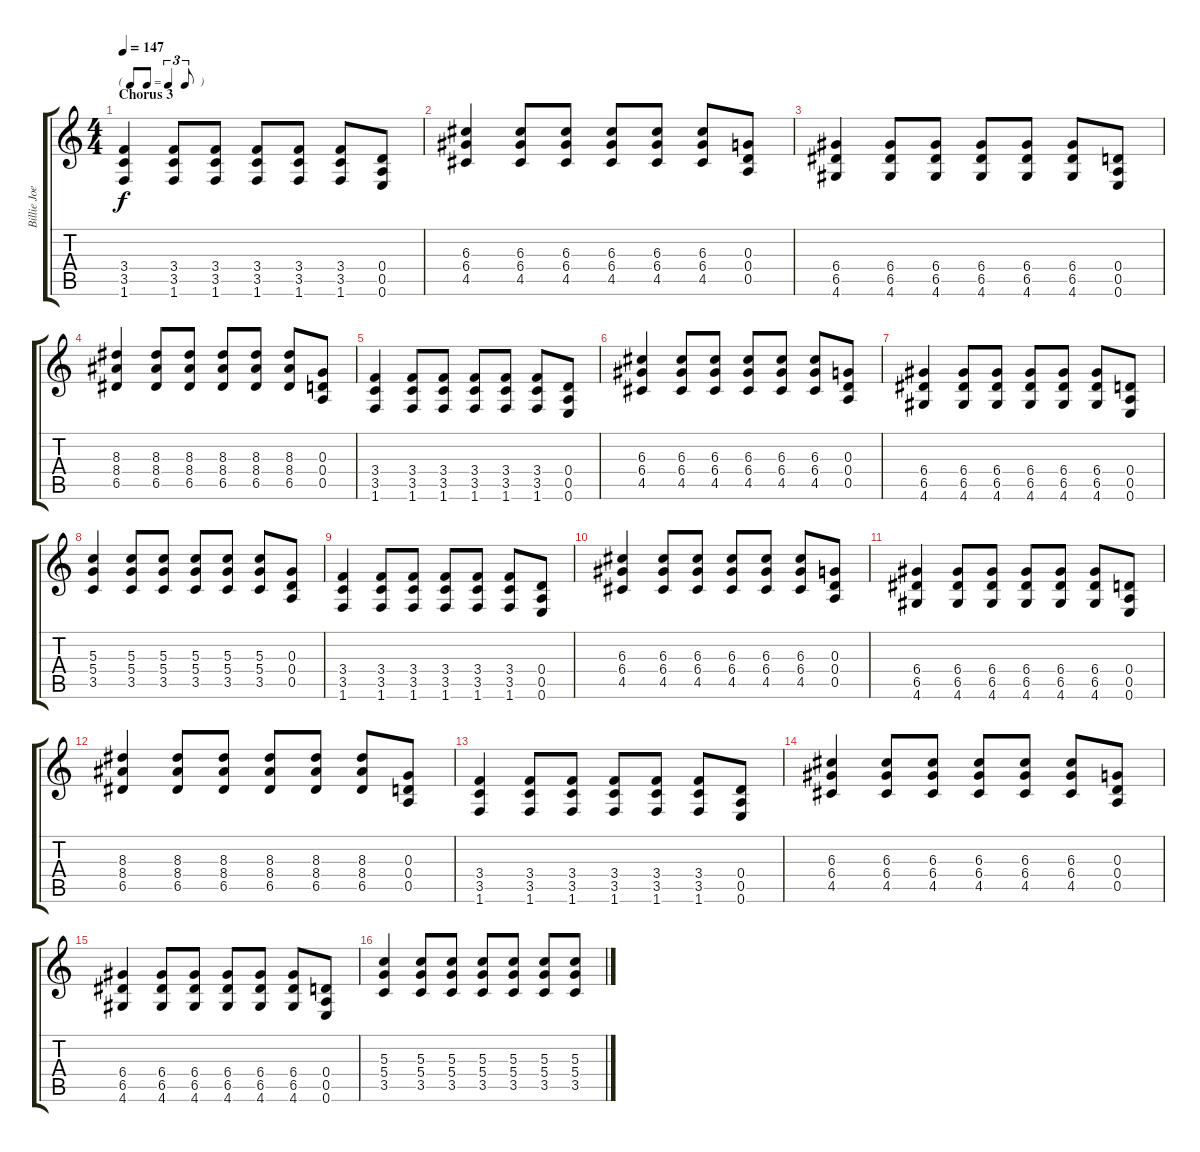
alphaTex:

\track ("Billie Joe Armstrong - Rhythm" "Billie Joe") {instrument distortionguitar}
\staff {score tabs}
\tuning (E4 B3 G3 D3 A2 E2) {hide}
\ts (4 4)
\tf triplet8th
\section ("" "Chorus 3")
\tempo 147
\clef g2
\ks c
(3.4 3.5 1.6).4{dy f} (3.4 3.5 1.6).8 (3.4 3.5 1.6).8 (3.4 3.5 1.6).8 (3.4 3.5 1.6).8 (3.4 3.5 1.6).8 (0.4 0.5 0.6).8 |
(6.3 6.4 4.5).4 (6.3 6.4 4.5).8 (6.3 6.4 4.5).8 (6.3 6.4 4.5).8 (6.3 6.4 4.5).8 (6.3 6.4 4.5).8 (0.3 0.4 0.5).8 |
(6.4 6.5 4.6).4 (6.4 6.5 4.6).8 (6.4 6.5 4.6).8 (6.4 6.5 4.6).8 (6.4 6.5 4.6).8 (6.4 6.5 4.6).8 (0.4 0.5 0.6).8 |
(8.3 8.4 6.5).4 (8.3 8.4 6.5).8 (8.3 8.4 6.5).8 (8.3 8.4 6.5).8 (8.3 8.4 6.5).8 (8.3 8.4 6.5).8 (0.3 0.4 0.5).8 |
(3.4 3.5 1.6).4 (3.4 3.5 1.6).8 (3.4 3.5 1.6).8 (3.4 3.5 1.6).8 (3.4 3.5 1.6).8 (3.4 3.5 1.6).8 (0.4 0.5 0.6).8 |
(6.3 6.4 4.5).4 (6.3 6.4 4.5).8 (6.3 6.4 4.5).8 (6.3 6.4 4.5).8 (6.3 6.4 4.5).8 (6.3 6.4 4.5).8 (0.3 0.4 0.5).8 |
(6.4 6.5 4.6).4 (6.4 6.5 4.6).8 (6.4 6.5 4.6).8 (6.4 6.5 4.6).8 (6.4 6.5 4.6).8 (6.4 6.5 4.6).8 (0.4 0.5 0.6).8 |
(5.3 5.4 3.5).4 (5.3 5.4 3.5).8 (5.3 5.4 3.5).8 (5.3 5.4 3.5).8 (5.3 5.4 3.5).8 (5.3 5.4 3.5).8 (0.3 0.4 0.5).8 |
(3.4 3.5 1.6).4 (3.4 3.5 1.6).8 (3.4 3.5 1.6).8 (3.4 3.5 1.6).8 (3.4 3.5 1.6).8 (3.4 3.5 1.6).8 (0.4 0.5 0.6).8 |
(6.3 6.4 4.5).4 (6.3 6.4 4.5).8 (6.3 6.4 4.5).8 (6.3 6.4 4.5).8 (6.3 6.4 4.5).8 (6.3 6.4 4.5).8 (0.3 0.4 0.5).8 |
(6.4 6.5 4.6).4 (6.4 6.5 4.6).8 (6.4 6.5 4.6).8 (6.4 6.5 4.6).8 (6.4 6.5 4.6).8 (6.4 6.5 4.6).8 (0.4 0.5 0.6).8 |
(8.3 8.4 6.5).4 (8.3 8.4 6.5).8 (8.3 8.4 6.5).8 (8.3 8.4 6.5).8 (8.3 8.4 6.5).8 (8.3 8.4 6.5).8 (0.3 0.4 0.5).8 |
(3.4 3.5 1.6).4 (3.4 3.5 1.6).8 (3.4 3.5 1.6).8 (3.4 3.5 1.6).8 (3.4 3.5 1.6).8 (3.4 3.5 1.6).8 (0.4 0.5 0.6).8 |
(6.3 6.4 4.5).4 (6.3 6.4 4.5).8 (6.3 6.4 4.5).8 (6.3 6.4 4.5).8 (6.3 6.4 4.5).8 (6.3 6.4 4.5).8 (0.3 0.4 0.5).8 |
(6.4 6.5 4.6).4 (6.4 6.5 4.6).8 (6.4 6.5 4.6).8 (6.4 6.5 4.6).8 (6.4 6.5 4.6).8 (6.4 6.5 4.6).8 (0.4 0.5 0.6).8 |
(5.3 5.4 3.5).4 (5.3 5.4 3.5).8 (5.3 5.4 3.5).8 (5.3 5.4 3.5).8 (5.3 5.4 3.5).8 (5.3 5.4 3.5).8 (5.3 5.4 3.5).8
